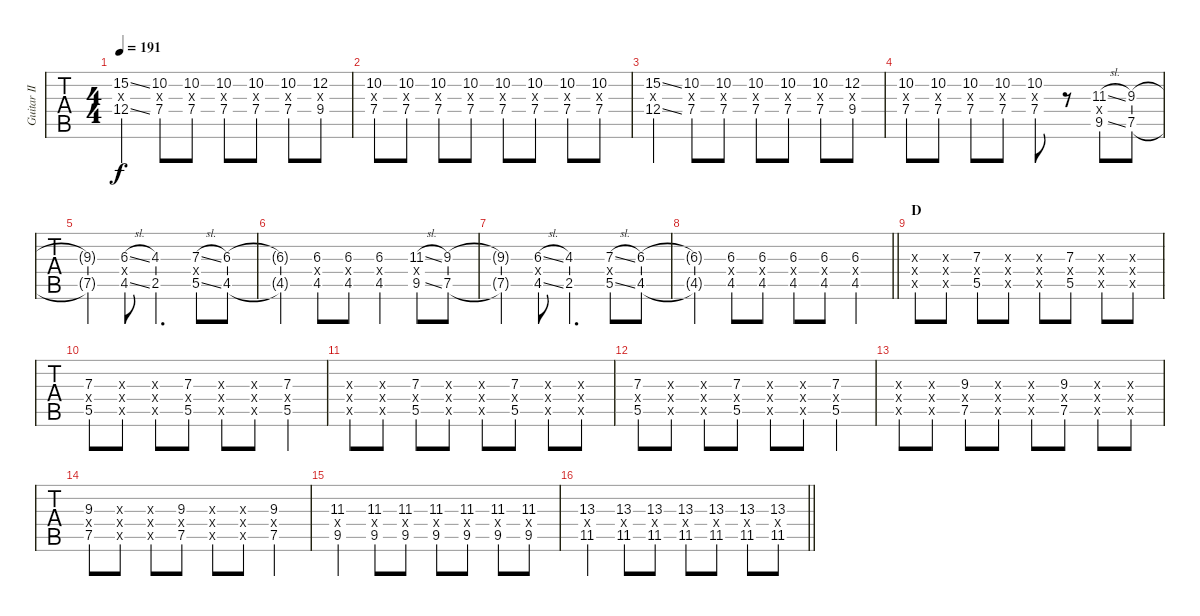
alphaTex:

\track ("Guitar II - Kita" "Guitar II ") {instrument overdrivenguitar}
\staff {tabs}
\tuning (Eb4 Bb3 Gb3 Db3 Ab2 Eb2) {hide}
\ts (4 4)
\tempo 191
\clef g2
\ks c
(15.2{ss} 0.3{x} 12.4{ss}).4{dy f} (10.2 0.3{x} 7.4).8 (10.2 0.3{x} 7.4).8 (10.2 0.3{x} 7.4).8 (10.2 0.3{x} 7.4).8 (10.2 0.3{x} 7.4).8 (12.2 0.3{x} 9.4).8 |
(10.2 0.3{x} 7.4).8 (10.2 0.3{x} 7.4).8 (10.2 0.3{x} 7.4).8 (10.2 0.3{x} 7.4).8 (10.2 0.3{x} 7.4).8 (10.2 0.3{x} 7.4).8 (10.2 0.3{x} 7.4).8 (10.2 0.3{x} 7.4).8 |
(15.2{ss} 0.3{x} 12.4{ss}).4 (10.2 0.3{x} 7.4).8 (10.2 0.3{x} 7.4).8 (10.2 0.3{x} 7.4).8 (10.2 0.3{x} 7.4).8 (10.2 0.3{x} 7.4).8 (12.2 0.3{x} 9.4).8 |
(10.2 0.3{x} 7.4).8 (10.2 0.3{x} 7.4).8 (10.2 0.3{x} 7.4).8 (10.2 0.3{x} 7.4).8 (10.2 0.3{x} 7.4).8 r.8 (11.3{sl} 0.4{x} 9.5{sl}).8 (9.3 7.5).8 |
(9.3{t} 7.5{t}).4 (6.3{sl} 0.4{x} 4.5{sl}).8 (4.3 2.5).4{d} (7.3{sl} 0.4{x} 5.5{sl}).8 (6.3 4.5).8 |
(6.3{t} 4.5{t}).4 (6.3 0.4{x} 4.5).8 (6.3 0.4{x} 4.5).8 (6.3 0.4{x} 4.5).4 (11.3{sl} 0.4{x} 9.5{sl}).8 (9.3 7.5).8 |
(9.3{t} 7.5{t}).4 (6.3{sl} 0.4{x} 4.5{sl}).8 (4.3 2.5).4{d} (7.3{sl} 0.4{x} 5.5{sl}).8 (6.3 4.5).8 |
\barLineRight lightlight
(6.3{t} 4.5{t}).4 (6.3 0.4{x} 4.5).8 (6.3 0.4{x} 4.5).8 (6.3 0.4{x} 4.5).8 (6.3 0.4{x} 4.5).8 (6.3 0.4{x} 4.5).4 |
\section ("" "D")
(0.3{x} 0.4{x} 0.5{x}).8 (0.3{x} 0.4{x} 0.5{x}).8 (7.3 0.4{x} 5.5).8 (0.3{x} 0.4{x} 0.5{x}).8 (0.3{x} 0.4{x} 0.5{x}).8 (7.3 0.4{x} 5.5).8 (0.3{x} 0.4{x} 0.5{x}).8 (0.3{x} 0.4{x} 0.5{x}).8 |
(7.3 0.4{x} 5.5).8 (0.3{x} 0.4{x} 0.5{x}).8 (0.3{x} 0.4{x} 0.5{x}).8 (7.3 0.4{x} 5.5).8 (0.3{x} 0.4{x} 0.5{x}).8 (0.3{x} 0.4{x} 0.5{x}).8 (7.3{st} 0.4{x} 5.5{st}).4 |
(0.3{x} 0.4{x} 0.5{x}).8 (0.3{x} 0.4{x} 0.5{x}).8 (7.3 0.4{x} 5.5).8 (0.3{x} 0.4{x} 0.5{x}).8 (0.3{x} 0.4{x} 0.5{x}).8 (7.3 0.4{x} 5.5).8 (0.3{x} 0.4{x} 0.5{x}).8 (0.3{x} 0.4{x} 0.5{x}).8 |
(7.3 0.4{x} 5.5).8 (0.3{x} 0.4{x} 0.5{x}).8 (0.3{x} 0.4{x} 0.5{x}).8 (7.3 0.4{x} 5.5).8 (0.3{x} 0.4{x} 0.5{x}).8 (0.3{x} 0.4{x} 0.5{x}).8 (7.3{st} 0.4{x} 5.5{st}).4 |
(0.3{x} 0.4{x} 0.5{x}).8 (0.3{x} 0.4{x} 0.5{x}).8 (9.3 0.4{x} 7.5).8 (0.3{x} 0.4{x} 0.5{x}).8 (0.3{x} 0.4{x} 0.5{x}).8 (9.3 0.4{x} 7.5).8 (0.3{x} 0.4{x} 0.5{x}).8 (0.3{x} 0.4{x} 0.5{x}).8 |
(9.3 0.4{x} 7.5).8 (0.3{x} 0.4{x} 0.5{x}).8 (0.3{x} 0.4{x} 0.5{x}).8 (9.3 0.4{x} 7.5).8 (0.3{x} 0.4{x} 0.5{x}).8 (9.3{x} 0.4{x} 0.5{x}).8 (9.3{st} 0.4{x} 7.5{st}).4 |
(11.3 0.4{x} 9.5).4 (11.3 0.4{x} 9.5).8 (11.3 0.4{x} 9.5).8 (11.3 0.4{x} 9.5).8 (11.3 0.4{x} 9.5).8 (11.3 0.4{x} 9.5).8 (11.3 0.4{x} 9.5).8 |
\barLineRight lightlight
(13.3 0.4{x} 11.5).4 (13.3 0.4{x} 11.5).8 (13.3 0.4{x} 11.5).8 (13.3 0.4{x} 11.5).8 (13.3 0.4{x} 11.5).8 (13.3 0.4{x} 11.5).8 (13.3 0.4{x} 11.5).8
